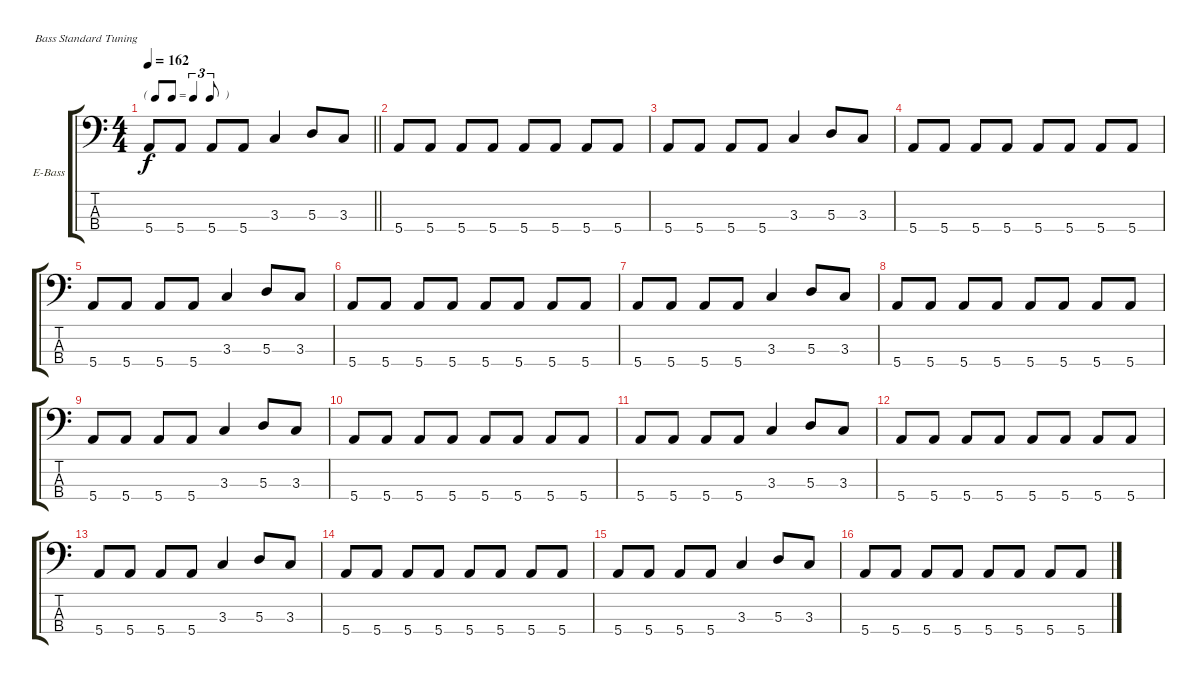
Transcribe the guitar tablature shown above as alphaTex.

\bracketExtendMode groupsimilarinstruments
\firstSystemTrackNameOrientation horizontal
\otherSystemsTrackNameOrientation horizontal
\track ("Electric Bass" "E-Bass") {instrument electricbassfinger}
\staff {score tabs}
\tuning (G2 D2 A1 E1)
\ts (4 4)
\tf triplet8th
\tempo 162
\clef f4
\barLineRight lightlight
\ks c
5.4.8{dy f} 5.4.8 5.4.8 5.4.8 3.3.4 5.3.8 3.3.8 |
5.4.8 5.4.8 5.4.8 5.4.8 5.4.8 5.4.8 5.4.8 5.4.8 |
5.4.8 5.4.8 5.4.8 5.4.8 3.3.4 5.3.8 3.3.8 |
5.4.8 5.4.8 5.4.8 5.4.8 5.4.8 5.4.8 5.4.8 5.4.8 |
5.4.8 5.4.8 5.4.8 5.4.8 3.3.4 5.3.8 3.3.8 |
5.4.8 5.4.8 5.4.8 5.4.8 5.4.8 5.4.8 5.4.8 5.4.8 |
5.4.8 5.4.8 5.4.8 5.4.8 3.3.4 5.3.8 3.3.8 |
5.4.8 5.4.8 5.4.8 5.4.8 5.4.8 5.4.8 5.4.8 5.4.8 |
5.4.8 5.4.8 5.4.8 5.4.8 3.3.4 5.3.8 3.3.8 |
5.4.8 5.4.8 5.4.8 5.4.8 5.4.8 5.4.8 5.4.8 5.4.8 |
5.4.8 5.4.8 5.4.8 5.4.8 3.3.4 5.3.8 3.3.8 |
5.4.8 5.4.8 5.4.8 5.4.8 5.4.8 5.4.8 5.4.8 5.4.8 |
5.4.8 5.4.8 5.4.8 5.4.8 3.3.4 5.3.8 3.3.8 |
5.4.8 5.4.8 5.4.8 5.4.8 5.4.8 5.4.8 5.4.8 5.4.8 |
5.4.8 5.4.8 5.4.8 5.4.8 3.3.4 5.3.8 3.3.8 |
5.4.8 5.4.8 5.4.8 5.4.8 5.4.8 5.4.8 5.4.8 5.4.8
